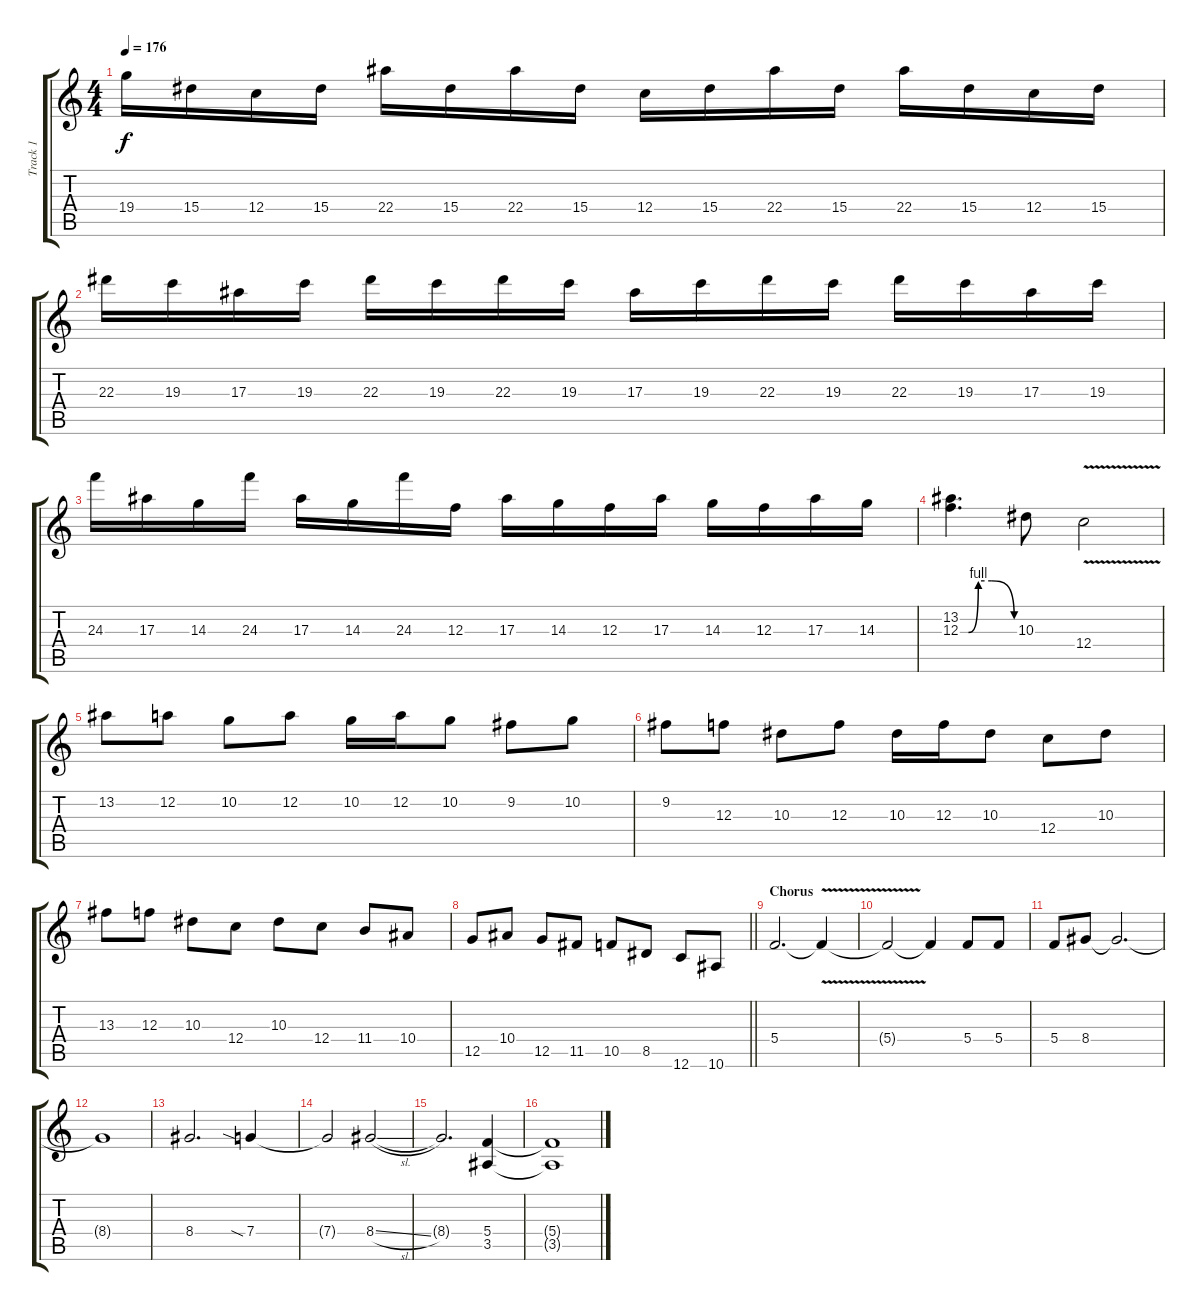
\track ("Track 1" "Track 1") {instrument distortionguitar}
\staff {score tabs}
\tuning (D4 A3 F3 C3 G2 C2) {hide}
\ts (4 4)
\tempo 176
\clef g2
\ks c
19.4.16{dy f} 15.4.16 12.4.16 15.4.16 22.4.16 15.4.16 22.4.16 15.4.16 12.4.16 15.4.16 22.4.16 15.4.16 22.4.16 15.4.16 12.4.16 15.4.16 |
22.3.16 19.3.16 17.3.16 19.3.16 22.3.16 19.3.16 22.3.16 19.3.16 17.3.16 19.3.16 22.3.16 19.3.16 22.3.16 19.3.16 17.3.16 19.3.16 |
24.3.16 17.3.16 14.3.16 24.3.16 17.3.16 14.3.16 24.3.16 12.3.16 17.3.16 14.3.16 12.3.16 17.3.16 14.3.16 12.3.16 17.3.16 14.3.16 |
(13.2 12.3{be (custom 0 0 9 0 20 4 35 4 60 0)}).4{d} 10.3.8 12.4{v}.2 |
13.2.8 12.2.8 10.2.8 12.2.8 10.2.16 12.2.16 10.2.8 9.2.8 10.2.8 |
9.2.8 12.3.8 10.3.8 12.3.8 10.3.16 12.3.16 10.3.8 12.4.8 10.3.8 |
13.3.8 12.3.8 10.3.8 12.4.8 10.3.8 12.4.8 11.4.8 10.4.8 |
\barLineRight lightlight
12.5.8 10.4.8 12.5.8 11.5.8 10.5.8 8.5.8 12.6.8 10.6.8 |
\section ("" "Chorus")
5.4.2{d} 5.4{v t}.4 |
5.4{t}.2 5.4{t}.4 5.4.8 5.4.8 |
5.4.8 8.4.8 8.4{t}.2{d} |
8.4{t}.1 |
8.4.2{d} 7.4{sia}.4 |
7.4{t}.2 8.4{sl}.2 |
8.4{t}.2{d} (5.4 3.5).4 |
(5.4{t} 3.5{t}).1
